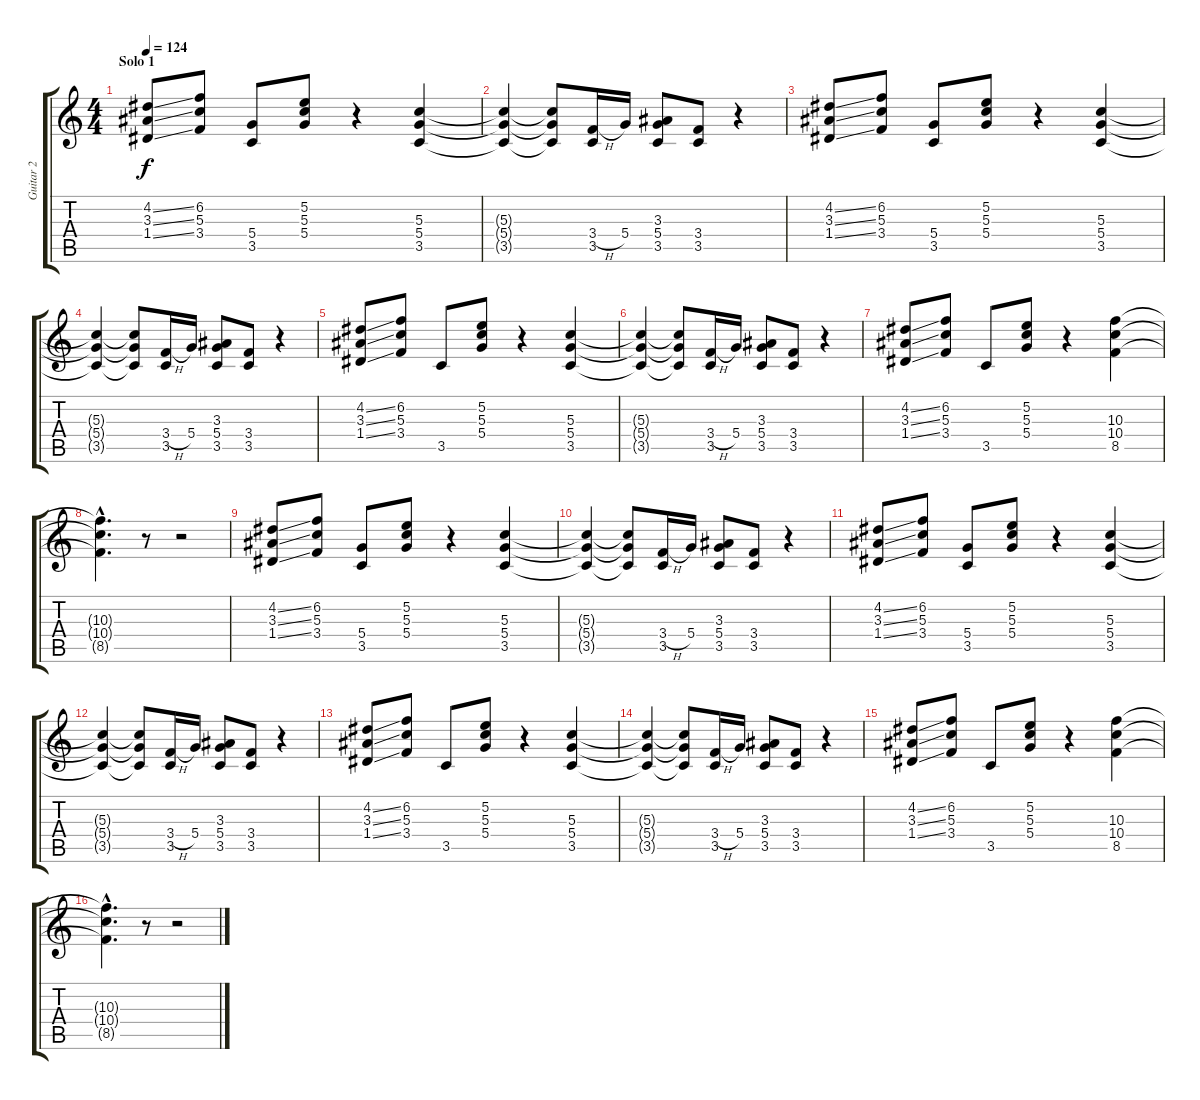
\track ("Guitar 2" "Guitar 2") {instrument distortionguitar}
\staff {score tabs}
\tuning (E4 B3 G3 D3 A2 E2) {hide}
\ts (4 4)
\section ("" "Solo 1")
\tempo 124
\clef g2
\ks c
(4.2{ss} 3.3{ss} 1.4{ss}).8{dy f} (6.2 5.3 3.4).8 (5.4 3.5).8 (5.2 5.3 5.4).8 r.4 (5.3 5.4 3.5).4 |
(5.3{t} 5.4{t} 3.5{t}).4 (5.3{t} 5.4{t} 3.5{t}).8 (3.4{h} 3.5).16 5.4.16 (3.3 5.4 3.5).8 (3.4 3.5).8 r.4 |
(4.2{ss} 3.3{ss} 1.4{ss}).8 (6.2 5.3 3.4).8 (5.4 3.5).8 (5.2 5.3 5.4).8 r.4 (5.3 5.4 3.5).4 |
(5.3{t} 5.4{t} 3.5{t}).4 (5.3{t} 5.4{t} 3.5{t}).8 (3.4{h} 3.5).16 5.4.16 (3.3 5.4 3.5).8 (3.4 3.5).8 r.4 |
(4.2{ss} 3.3{ss} 1.4{ss}).8 (6.2 5.3 3.4).8 3.5.8 (5.2 5.3 5.4).8 r.4 (5.3 5.4 3.5).4 |
(5.3{t} 5.4{t} 3.5{t}).4 (5.3{t} 5.4{t} 3.5{t}).8 (3.4{h} 3.5).16 5.4.16 (3.3 5.4 3.5).8 (3.4 3.5).8 r.4 |
(4.2{ss} 3.3{ss} 1.4{ss}).8 (6.2 5.3 3.4).8 3.5.8 (5.2 5.3 5.4).8 r.4 (10.3 10.4 8.5).4 |
(10.3{hac t} 10.4{hac t} 8.5{hac t}).4{d} r.8 r.2 |
(4.2{ss} 3.3{ss} 1.4{ss}).8 (6.2 5.3 3.4).8 (5.4 3.5).8 (5.2 5.3 5.4).8 r.4 (5.3 5.4 3.5).4 |
(5.3{t} 5.4{t} 3.5{t}).4 (5.3{t} 5.4{t} 3.5{t}).8 (3.4{h} 3.5).16 5.4.16 (3.3 5.4 3.5).8 (3.4 3.5).8 r.4 |
(4.2{ss} 3.3{ss} 1.4{ss}).8 (6.2 5.3 3.4).8 (5.4 3.5).8 (5.2 5.3 5.4).8 r.4 (5.3 5.4 3.5).4 |
(5.3{t} 5.4{t} 3.5{t}).4 (5.3{t} 5.4{t} 3.5{t}).8 (3.4{h} 3.5).16 5.4.16 (3.3 5.4 3.5).8 (3.4 3.5).8 r.4 |
(4.2{ss} 3.3{ss} 1.4{ss}).8 (6.2 5.3 3.4).8 3.5.8 (5.2 5.3 5.4).8 r.4 (5.3 5.4 3.5).4 |
(5.3{t} 5.4{t} 3.5{t}).4 (5.3{t} 5.4{t} 3.5{t}).8 (3.4{h} 3.5).16 5.4.16 (3.3 5.4 3.5).8 (3.4 3.5).8 r.4 |
(4.2{ss} 3.3{ss} 1.4{ss}).8 (6.2 5.3 3.4).8 3.5.8 (5.2 5.3 5.4).8 r.4 (10.3 10.4 8.5).4 |
(10.3{hac t} 10.4{hac t} 8.5{hac t}).4{d} r.8 r.2
